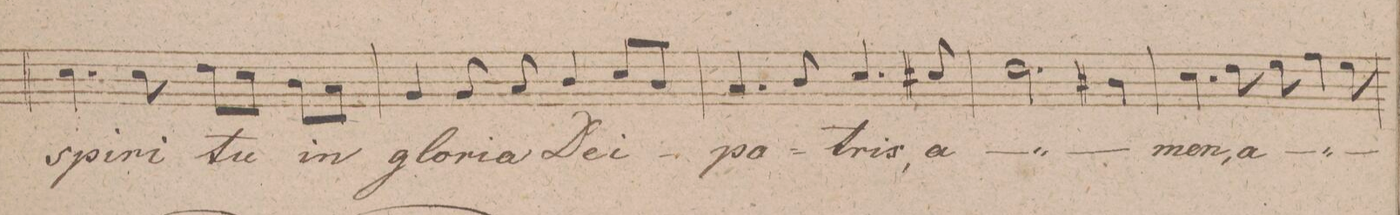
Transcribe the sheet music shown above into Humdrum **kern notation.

**kern	**text	**dynam
*I"Tenore.	*	*
*clefC4	*	*
*k[f#c#g#d#]	*	*
*met(c)	*	*
*M4/4	*	*
4.B\	spi-	.
8B\	-ri-	.
8c#\L	-tu	.
8B\J	.	.
8A\L	in	.
8G#\J	.	.
=264	=264	=264
4F#/	glo-	.
8F#/	-ri-	.
8G#/	-a	.
4A/	De-	.
8B/L	-i	.
8A/J	.	.
=265	=265	=265
4.G#/	pa-	.
8A/	.	.
4.B/	-tris,	.
8B#X/	a-	.
=266	=266	=266
2.c#\	.	.
4A#X\	.	.
=267	=267	=267
4.B\	-men,	.
8c#\	a-	.
8d#\	.	.
4e\	.	.
8d#\	.	.
=268	=268	=268
*-	*-	*-
